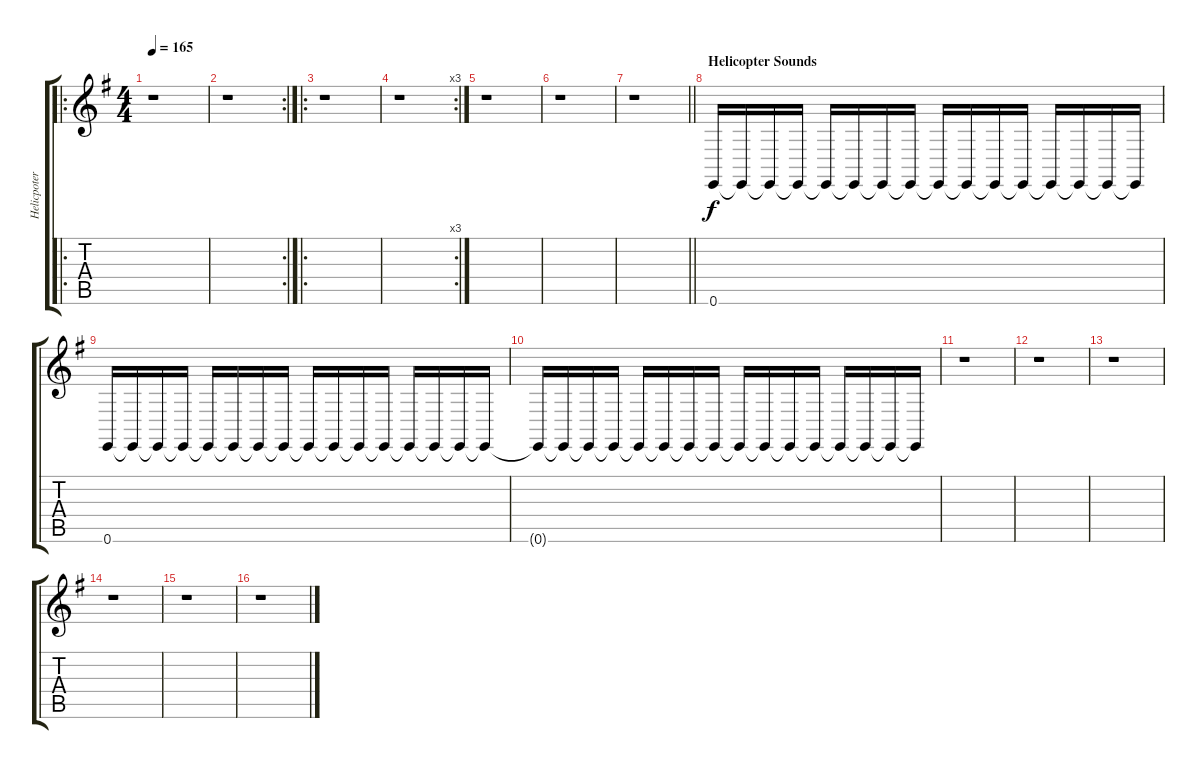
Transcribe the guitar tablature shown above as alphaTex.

\track ("Helicpoter Sound arr for gtr" "Helicpoter") {instrument helicopter}
\staff {score tabs}
\tuning (E4 B3 G3 D3 A2 E2) {hide}
\ro
\ts (4 4)
\tempo 165
\clef g2
\ks g
r.1{dy f} |
\rc 2
r.1 |
\ro
r.1 |
\rc 3
r.1 |
r.1 |
r.1 |
\barLineRight lightlight
r.1 |
\section ("" "Helicopter Sounds")
0.6.16 0.6{t}.16 0.6{t}.16 0.6{t}.16 0.6{t}.16 0.6{t}.16 0.6{t}.16 0.6{t}.16 0.6{t}.16 0.6{t}.16 0.6{t}.16 0.6{t}.16 0.6{t}.16 0.6{t}.16 0.6{t}.16 0.6{t}.16 |
0.6.16 0.6{t}.16 0.6{t}.16 0.6{t}.16 0.6{t}.16 0.6{t}.16 0.6{t}.16 0.6{t}.16 0.6{t}.16 0.6{t}.16 0.6{t}.16 0.6{t}.16 0.6{t}.16 0.6{t}.16 0.6{t}.16 0.6{t}.16 |
0.6{t}.16 0.6{t}.16 0.6{t}.16 0.6{t}.16 0.6{t}.16 0.6{t}.16 0.6{t}.16 0.6{t}.16 0.6{t}.16 0.6{t}.16 0.6{t}.16 0.6{t}.16 0.6{t}.16 0.6{t}.16 0.6{t}.16 0.6{t}.16 |
r.1 |
r.1 |
r.1 |
r.1 |
r.1 |
r.1
